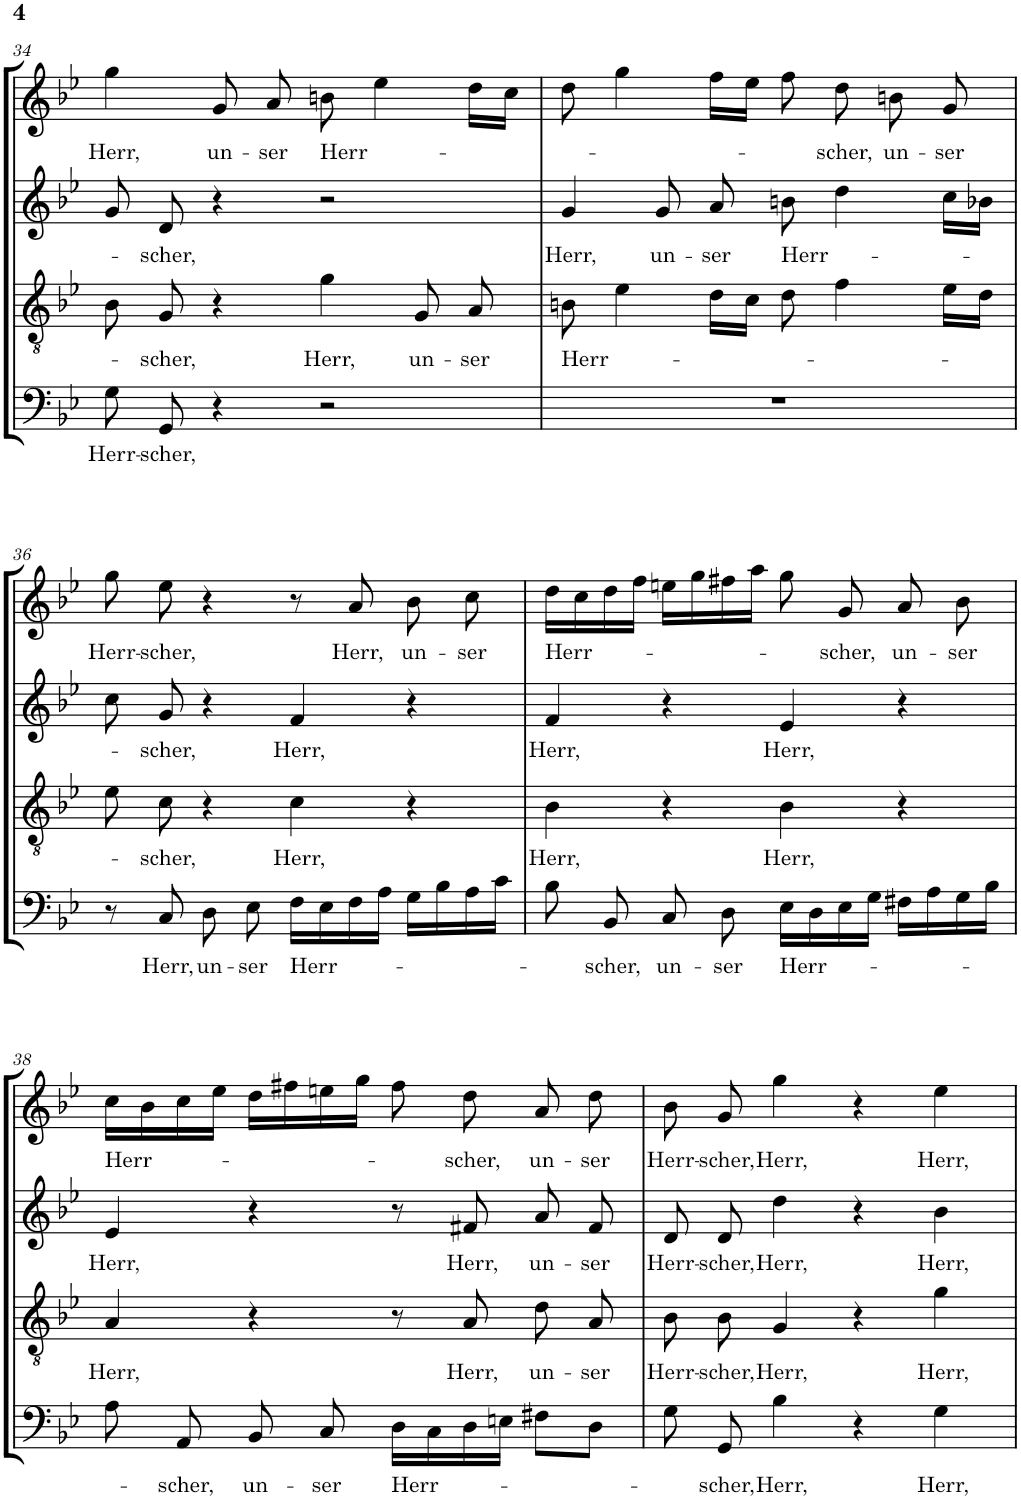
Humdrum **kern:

**kern	**text	**kern	**text	**kern	**text	**kern	**text
*part4	*part4	*part3	*part3	*part2	*part2	*part1	*part1
*staff4	*staff4	*staff3	*staff3	*staff2	*staff2	*staff1	*staff1
*I"B.	*	*I"T.	*	*I"A.	*	*I"S.	*
!!LO:PB:g=z
*clefF4	*	*clefGv2	*	*clefG2	*	*clefG2	*
*k[b-e-]	*	*k[b-e-]	*	*k[b-e-]	*	*k[b-e-]	*
*B-:	*	*B-:	*	*B-:	*	*B-:	*
*M4/4	*	*M4/4	*	*M4/4	*	*M4/4	*
=34	=34	=34	=34	=34	=34	=34	=34
!	!LO:LY:b	!	!	!	!	!	!LO:LY:b
8G\	Herr-	8B-\	.	8g/	.	4gg\	Herr,
!	!LO:LY:b	!	!LO:LY:b	!	!LO:LY:b	!	!
8GG/	-scher,	8G/	-scher,	8d/	-scher,	.	.
!	!	!	!	!	!	!	!LO:LY:b
4r	.	4r	.	4r	.	8g/	un-
!	!	!	!	!	!	!	!LO:LY:b
.	.	.	.	.	.	8a/	-ser
!	!	!	!LO:LY:b	!	!	!	!LO:LY:b
2r	.	4g\	Herr,	2r	.	8bn\	Herr-
.	.	.	.	.	.	4ee-\	.
!	!	!	!LO:LY:b	!	!	!	!
.	.	8G/	un-	.	.	.	.
!	!	!	!LO:LY:b	!	!	!	!
.	.	8A/	-ser	.	.	16dd\LL	.
.	.	.	.	.	.	16cc\JJ	.
=35	=35	=35	=35	=35	=35	=35	=35
!	!	!	!LO:LY:b	!	!LO:LY:b	!	!
1r	.	8Bn\	Herr-	4g/	Herr,	8dd\	.
.	.	4e-\	.	.	.	4gg\	.
!	!	!	!	!	!LO:LY:b	!	!
.	.	.	.	8g/	un-	.	.
!	!	!	!	!	!LO:LY:b	!	!
.	.	16d\LL	.	8a/	-ser	16ff\LL	.
.	.	16c\JJ	.	.	.	16ee-\JJ	.
!	!	!	!	!	!LO:LY:b	!	!
.	.	8d\	.	8bn\	Herr-	8ff\	.
!	!	!	!	!	!	!	!LO:LY:b
.	.	4f\	.	4dd\	.	8dd\	-scher,
!	!	!	!	!	!	!	!LO:LY:b
.	.	.	.	.	.	8bn\	un-
!	!	!	!	!	!	!	!LO:LY:b
.	.	16e-\LL	.	16cc\LL	.	8g/	-ser
.	.	16d\JJ	.	16b-X\JJ	.	.	.
!!LO:LB:g=z
=36	=36	=36	=36	=36	=36	=36	=36
!	!	!	!	!	!	!	!LO:LY:b
8r	.	8e-\	.	8cc\	.	8gg\	Herr-
!	!LO:LY:b	!	!LO:LY:b	!	!LO:LY:b	!	!LO:LY:b
8C/	Herr,	8c\	-scher,	8g/	-scher,	8ee-\	-scher,
!	!LO:LY:b	!	!	!	!	!	!
8D\	un-	4r	.	4r	.	4r	.
!	!LO:LY:b	!	!	!	!	!	!
8E-\	-ser	.	.	.	.	.	.
!	!LO:LY:b	!	!LO:LY:b	!	!LO:LY:b	!	!
16F\LL	Herr-	4c\	Herr,	4f/	Herr,	8r	.
16E-\	.	.	.	.	.	.	.
!	!	!	!	!	!	!	!LO:LY:b
16F\	.	.	.	.	.	8a/	Herr,
16A\JJ	.	.	.	.	.	.	.
!	!	!	!	!	!	!	!LO:LY:b
16G\LL	.	4r	.	4r	.	8b-\	un-
16B-\	.	.	.	.	.	.	.
!	!	!	!	!	!	!	!LO:LY:b
16A\	.	.	.	.	.	8cc\	-ser
16c\JJ	.	.	.	.	.	.	.
=37	=37	=37	=37	=37	=37	=37	=37
!	!	!	!LO:LY:b	!	!LO:LY:b	!	!LO:LY:b
8B-\	.	4B-\	Herr,	4f/	Herr,	16dd\LL	Herr-
.	.	.	.	.	.	16cc\	.
!	!LO:LY:b	!	!	!	!	!	!
8BB-/	-scher,	.	.	.	.	16dd\	.
.	.	.	.	.	.	16ff\JJ	.
!	!LO:LY:b	!	!	!	!	!	!
8C/	un-	4r	.	4r	.	16een\LL	.
.	.	.	.	.	.	16gg\	.
!	!LO:LY:b	!	!	!	!	!	!
8D\	-ser	.	.	.	.	16ff#X\	.
.	.	.	.	.	.	16aa\JJ	.
!	!LO:LY:b	!	!LO:LY:b	!	!LO:LY:b	!	!
16E-\LL	Herr-	4B-\	Herr,	4e-/	Herr,	8gg\	.
16D\	.	.	.	.	.	.	.
!	!	!	!	!	!	!	!LO:LY:b
16E-\	.	.	.	.	.	8g/	-scher,
16G\JJ	.	.	.	.	.	.	.
!	!	!	!	!	!	!	!LO:LY:b
16F#X\LL	.	4r	.	4r	.	8a/	un-
16A\	.	.	.	.	.	.	.
!	!	!	!	!	!	!	!LO:LY:b
16G\	.	.	.	.	.	8b-\	-ser
16B-\JJ	.	.	.	.	.	.	.
!!LO:LB:g=z
=38	=38	=38	=38	=38	=38	=38	=38
!	!	!	!LO:LY:b	!	!LO:LY:b	!	!LO:LY:b
8A\	.	4A/	Herr,	4e-/	Herr,	16cc\LL	Herr-
.	.	.	.	.	.	16b-\	.
!	!LO:LY:b	!	!	!	!	!	!
8AA/	-scher,	.	.	.	.	16cc\	.
.	.	.	.	.	.	16ee-\JJ	.
!	!LO:LY:b	!	!	!	!	!	!
8BB-/	un-	4r	.	4r	.	16dd\LL	.
.	.	.	.	.	.	16ff#X\	.
!	!LO:LY:b	!	!	!	!	!	!
8C/	-ser	.	.	.	.	16een\	.
.	.	.	.	.	.	16gg\JJ	.
!	!LO:LY:b	!	!	!	!	!	!
16D\LL	Herr-	8r	.	8r	.	8ff#\	.
16C\	.	.	.	.	.	.	.
!	!	!	!LO:LY:b	!	!LO:LY:b	!	!LO:LY:b
16D\	.	8A/	Herr,	8f#X/	Herr,	8dd\	-scher,
16En\JJ	.	.	.	.	.	.	.
!	!	!	!LO:LY:b	!	!LO:LY:b	!	!LO:LY:b
8F#X\L	.	8d\	un-	8a/	un-	8a/	un-
!	!	!	!LO:LY:b	!	!LO:LY:b	!	!LO:LY:b
8D\J	.	8A/	-ser	8f#/	-ser	8dd\	-ser
=39	=39	=39	=39	=39	=39	=39	=39
!	!	!	!LO:LY:b	!	!LO:LY:b	!	!LO:LY:b
8G\	.	8B-\	Herr-	8d/	Herr-	8b-\	Herr-
!	!LO:LY:b	!	!LO:LY:b	!	!LO:LY:b	!	!LO:LY:b
8GG/	-scher,	8B-\	-scher,	8d/	-scher,	8g/	-scher,
!	!LO:LY:b	!	!LO:LY:b	!	!LO:LY:b	!	!LO:LY:b
4B-\	Herr,	4G/	Herr,	4dd\	Herr,	4gg\	Herr,
4r	.	4r	.	4r	.	4r	.
!	!LO:LY:b	!	!LO:LY:b	!	!LO:LY:b	!	!LO:LY:b
4G\	Herr,	4g\	Herr,	4b-\	Herr,	4ee-\	Herr,
=	=	=	=	=	=	=	=
*-	*-	*-	*-	*-	*-	*-	*-
